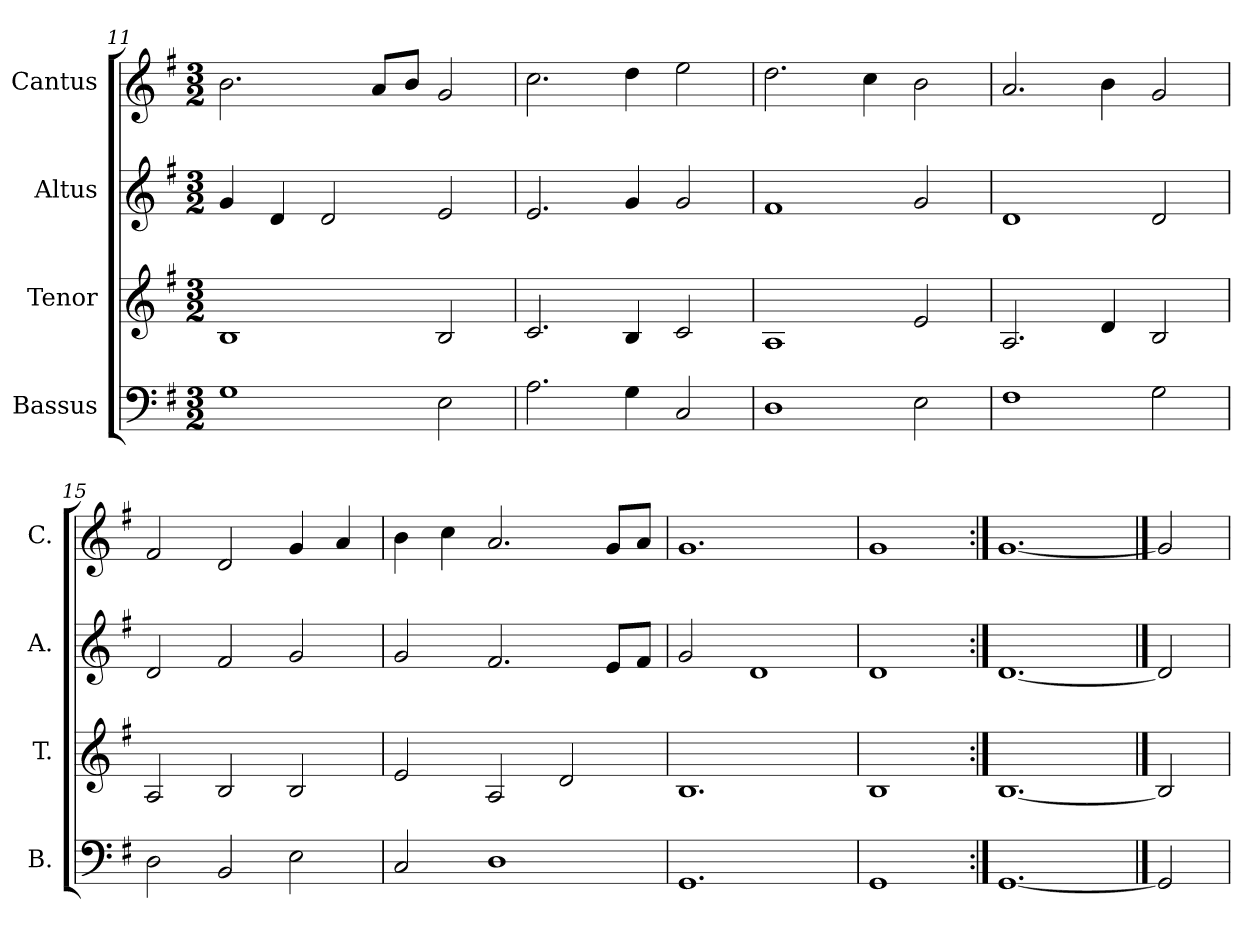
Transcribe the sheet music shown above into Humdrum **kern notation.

**kern	**kern	**kern	**kern
*part4	*part3	*part2	*part1
*staff4	*staff3	*staff2	*staff1
*I"Bassus	*I"Tenor	*I"Altus	*I"Cantus
*I'B.	*I'T.	*I'A.	*I'C.
!!LO:LB:g=z
*clefF4	*clefG2	*clefG2	*clefG2
*k[f#]	*k[f#]	*k[f#]	*k[f#]
*G:	*G:	*G:	*G:
*M3/2	*M3/2	*M3/2	*M3/2
=11	=11	=11	=11
1G	1B	4g/	2.b\
.	.	4d/	.
.	.	2d/	.
.	.	.	8a/L
.	.	.	8b/J
2E\	2B/	2e/	2g/
=12	=12	=12	=12
2.A\	2.c/	2.e/	2.cc\
4G\	4B/	4g/	4dd\
2C/	2c/	2g/	2ee\
=13	=13	=13	=13
1D	1A	1f#	2.dd\
.	.	.	4cc\
2E\	2e/	2g/	2b\
=14	=14	=14	=14
1F#	2.A/	1d	2.a/
.	4d/	.	4b\
2G\	2B/	2d/	2g/
=15	=15	=15	=15
2D\	2A/	2d/	2f#/
2BB/	2B/	2f#/	2d/
2E\	2B/	2g/	4g/
.	.	.	4a/
=16	=16	=16	=16
2C/	2e/	2g/	4b\
.	.	.	4cc\
1D	2A/	2.f#/	2.a/
.	2d/	.	.
.	.	8e/L	8g/L
.	.	8f#/J	8a/J
=17	=17	=17	=17
1.GG	1.B	2g/	1.g
.	.	1d	.
=18	=18	=18	=18
1GG	1B	1d	1g
=19:|!	=19:|!	=19:|!	=19:|!
[1.GG	[1.B	[1.d	[1.g
==20	==20	==20	==20
2GG]	2B]	2d]	2g]
=	=	=	=
*-	*-	*-	*-
